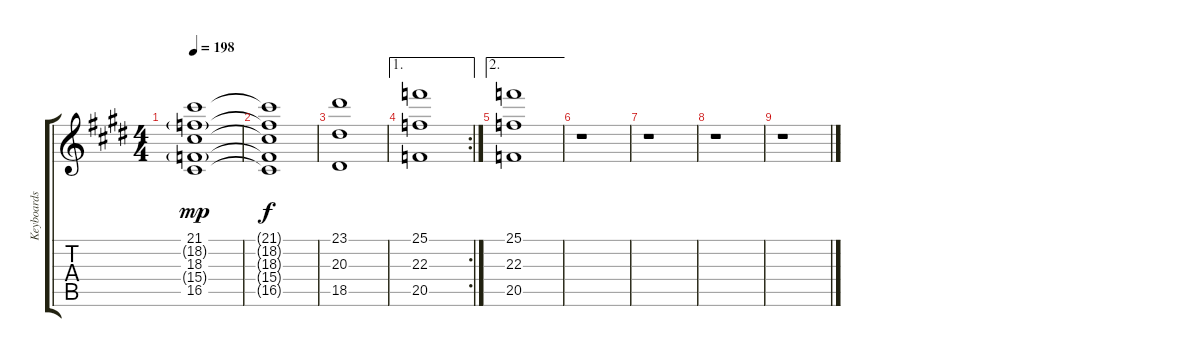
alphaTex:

\track ("Keyboards" "Keyboards") {instrument stringensemble1}
\staff {score tabs}
\tuning (E4 B3 G3 D3 A2 E2) {hide}
\ts (4 4)
\tempo 198
\clef g2
\ks e
(21.1 18.2{g} 18.3 15.4{g} 16.5).1{dy mp} |
(21.1{t} 18.2{t} 18.3{t} 15.4{t} 16.5{t}).1{dy f} |
(23.1 20.3 18.5).1 |
\ae 1
\rc 2
(25.1 22.3 20.5).1 |
\ae 2
(25.1 22.3 20.5).1 |
r.1 |
r.1 |
r.1 |
r.1
